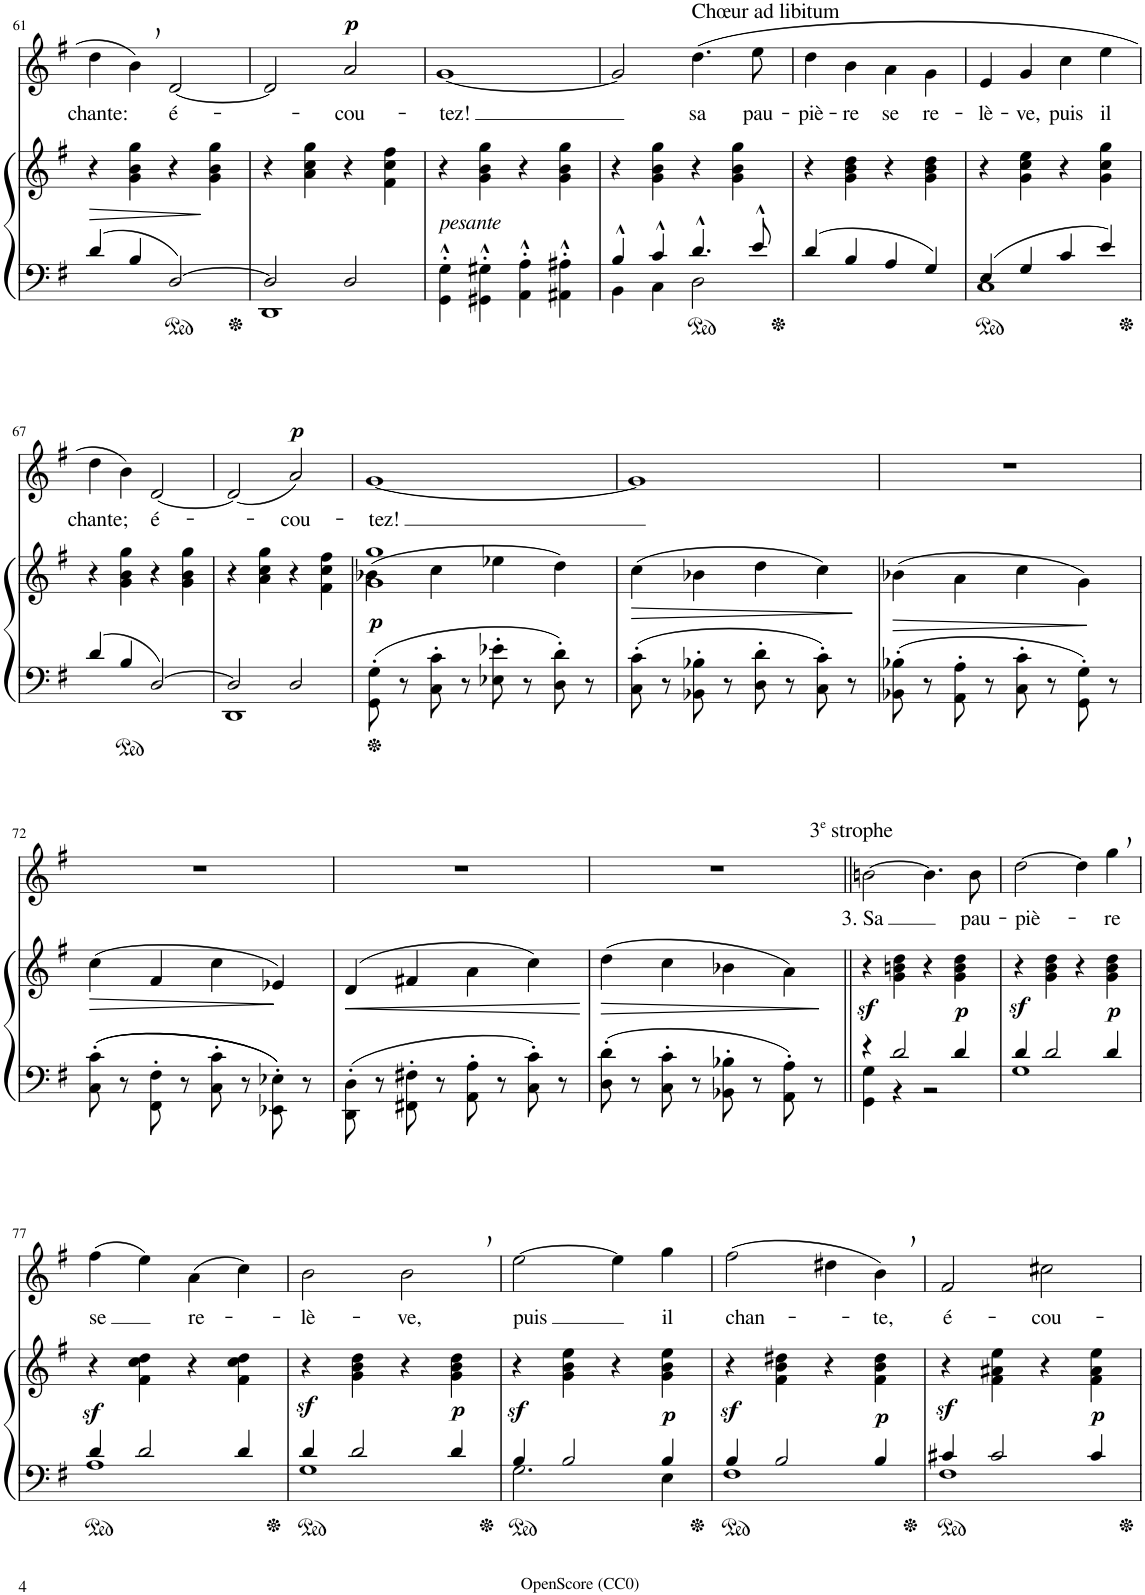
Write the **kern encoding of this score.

**kern	**kern	**dynam	**kern	**text	**dynam
*part2	*part2	*part2	*part1	*part1	*part1
*staff3	*staff2	*staff2/3	*staff1	*staff1	*staff1
*I"Piano	*	*	*I"Chant Voice	*	*
*I'Pno	*	*	*	*	*
!!LO:PB:g=z
*clefF4	*clefG2	*	*clefG2	*	*
*k[f#]	*k[f#]	*	*k[f#]	*	*
*M4/4	*M4/4	*	*M4/4	*	*
=61	=61	=61	=61	=61	=61
!	!	!LO:HP:b	!	!LO:LY:b	!
4d/	4r	>	4dd\	chante:	.
4B/	4g\ 4b\ 4gg\	.	4b,\	.	.
!	!	!	!	!LO:LY:b	!
[2D/	4r	.	[2d/	é-	.
.	4g\ 4b\ 4gg\	]	.	.	.
=62	=62	=62	=62	=62	=62
*^	*	*	*	*	*
2D/]	1DD	4r	.	2d/]	.	.
.	.	4a\ 4cc\ 4gg\	.	.	.	.
!	!	!	!	!	!LO:LY:b	!LO:DY:a
2D/	.	4r	.	2a/	-cou-	p
.	.	4f#\ 4cc\ 4ff#\	.	.	.	.
*v	*v	*	*	*	*	*
=63	=63	=63	=63	=63	=63
!	!	!	!	!LO:LY:b	!
4GG\'^^ 4G\'^^	4r	.	[1g	-tez!	.
!	!LO:TX:b:i:t=pesante	!	!	!	!
4GG#X\'^^ 4G#X\'^^	4g\ 4b\ 4gg\	.	.	.	.
4AA\'^^ 4A\'^^	4r	.	.	.	.
4AA#X\'^^ 4A#X\'^^	4g\ 4b\ 4gg\	.	.	.	.
=64	=64	=64	=64	=64	=64
*^	*	*	*	*	*
4B^^/	4BB\	4r	.	2g/]	.	.
4c^^/	4C\	4g\ 4b\ 4gg\	.	.	.	.
!	!	!	!	!LO:TX:a:t=Chœur ad libitum	!	!
!	!	!	!	!	!LO:LY:b	!
4.d^^/	2D\	4r	.	(4.dd\	sa	.
.	.	4g\ 4b\ 4gg\	.	.	.	.
!	!	!	!	!	!LO:LY:b	!
8e^^/	.	.	.	8ee\	pau-	.
*v	*v	*	*	*	*	*
=65	=65	=65	=65	=65	=65
!	!	!	!	!LO:LY:b	!
4d/	4r	.	4dd\	-piè-	.
!	!	!	!	!LO:LY:b	!
4B/	4g\ 4b\ 4dd\	.	4b\	-re	.
!	!	!	!	!LO:LY:b	!
4A/	4r	.	4a\	se	.
!	!	!	!	!LO:LY:b	!
4G/	4g\ 4b\ 4dd\	.	4g\	re-	.
=66	=66	=66	=66	=66	=66
*^	*	*	*	*	*
!	!	!	!	!	!LO:LY:b	!
4E/	1C	4r	.	4e/	-lè-	.
!	!	!	!	!	!LO:LY:b	!
4G/	.	4g\ 4cc\ 4ee\	.	4g/	-ve,	.
!	!	!	!	!	!LO:LY:b	!
4c/	.	4r	.	4cc\	puis	.
!	!	!	!	!	!LO:LY:b	!
4e/	.	4g\ 4cc\ 4gg\	.	4ee\	il	.
*v	*v	*	*	*	*	*
!!LO:LB:g=z
=67	=67	=67	=67	=67	=67
!	!	!	!	!LO:LY:b	!
4d/	4r	.	4dd\	chante;	.
4B/	4g\ 4b\ 4gg\	.	4b\)	.	.
!	!	!	!	!LO:LY:b	!
[2D/	4r	.	[2d/	é-	.
.	4g\ 4b\ 4gg\	.	.	.	.
=68	=68	=68	=68	=68	=68
*^	*	*	*	*	*
2D/]	1DD	4r	.	(2d/]	.	.
.	.	4a\ 4cc\ 4gg\	.	.	.	.
!	!	!	!	!	!LO:LY:b	!LO:DY:a
2D/	.	4r	.	2a/)	-cou-	p
.	.	4f#\ 4cc\ 4ff#\	.	.	.	.
*v	*v	*	*	*	*	*
=69	=69	=69	=69	=69	=69
*	*^	*	*	*	*
!	!	!	!LO:DY:b	!	!LO:LY:b	!
8GG\' 8G\'	(>4b-X\	1g 1gg	p	[1g	-tez!	.
8r	.	.	.	.	.	.
8C\' 8c\'	4cc\	.	.	.	.	.
8r	.	.	.	.	.	.
8E-X\' 8e-X\'	4ee-X\	.	.	.	.	.
8r	.	.	.	.	.	.
8D\' 8d\'	4dd\)	.	.	.	.	.
8r	.	.	.	.	.	.
*	*v	*v	*	*	*	*
=70	=70	=70	=70	=70	=70
!	!	!LO:HP:b	!	!	!
8C\' 8c\'	(>4cc\	>	1g]	.	.
8r	.	.	.	.	.
8BB-X\' 8B-X\'	4b-X\	.	.	.	.
8r	.	.	.	.	.
8D\' 8d\'	4dd\	.	.	.	.
8r	.	.	.	.	.
8C\' 8c\'	4cc\)	]	.	.	.
8r	.	.	.	.	.
=71	=71	=71	=71	=71	=71
!	!	!LO:HP:b	!	!	!
8BB-X\' 8B-X\'	(4b-X\	>	1r	.	.
8r	.	.	.	.	.
8AA\' 8A\'	4a\	.	.	.	.
8r	.	.	.	.	.
8C\' 8c\'	4cc\	.	.	.	.
8r	.	.	.	.	.
8GG\' 8G\'	4g\)	]	.	.	.
8r	.	.	.	.	.
!!LO:LB:g=z
=72	=72	=72	=72	=72	=72
!	!	!LO:HP:b	!	!	!
8C\' 8c\'	(4cc\	>	1r	.	.
8r	.	.	.	.	.
8FF#\' 8F#\'	4f#/	.	.	.	.
8r	.	.	.	.	.
8C\' 8c\'	4cc\	.	.	.	.
8r	.	.	.	.	.
8EE-X\' 8E-X\'	4e-X/)	]	.	.	.
8r	.	.	.	.	.
=73	=73	=73	=73	=73	=73
!	!	!LO:HP:b	!	!	!
8DD\' 8D\'	(>4d/	<	1r	.	.
8r	.	.	.	.	.
8FF#X\' 8F#X\'	4f#X/	.	.	.	.
8r	.	.	.	.	.
8AA\' 8A\'	4a\	.	.	.	.
8r	.	.	.	.	.
8C\' 8c\'	4cc\)	.	.	.	.
8r	.	.	.	.	.
.	.	[	.	.	.
=74	=74	=74	=74	=74	=74
!	!	!LO:HP:b	!	!	!
8D\' 8d\'	(4dd\	>	1r	.	.
8r	.	.	.	.	.
8C\' 8c\'	4cc\	.	.	.	.
8r	.	.	.	.	.
8BB-X\' 8B-X\'	4b-X\	.	.	.	.
8r	.	.	.	.	.
8AA\' 8A\'	4a\)	]	.	.	.
8r	.	.	.	.	.
=75||	=75||	=75||	=75||	=75||	=75||
*^	*	*	*	*	*
!	!	!	!	!LO:TX:a:t=3	!	!
!	!	!	!	!LO:TX:a:t=e	!	!
!	!	!	!	!LO:TX:a:t=strophe	!	!
!	!	!	!LO:DY:a=2	!	!LO:LY:b	!
4r	4GG\ 4G\	4r	sf	[2bn\	3. Sa	.
2d/	4r	4g\ 4bn\ 4dd\	.	.	.	.
.	2r	4r	.	4.b\]	.	.
!	!	!	!LO:DY:b	!	!	!
4d/	.	4g\ 4b\ 4dd\	p	.	.	.
!	!	!	!	!	!LO:LY:b	!
.	.	.	.	8b\	pau-	.
=76	=76	=76	=76	=76	=76	=76
!	!	!	!LO:DY:b	!	!LO:LY:b	!
4d/	1G	4r	sf	[2dd\	-piè-	.
2d/	.	4g\ 4b\ 4dd\	.	.	.	.
.	.	4r	.	4dd\]	.	.
!	!	!	!LO:DY:b	!	!LO:LY:b	!
4d/	.	4g\ 4b\ 4dd\	p	4gg,\	-re	.
!!LO:LB:g=z
=77	=77	=77	=77	=77	=77	=77
!	!	!	!LO:DY:b	!	!LO:LY:b	!
4d/	1A	4r	sf	(4ff#\	se	.
2d/	.	4f#\ 4cc\ 4dd\	.	4ee\)	.	.
!	!	!	!	!	!LO:LY:b	!
.	.	4r	.	(4a\	re-	.
4d/	.	4f#\ 4cc\ 4dd\	.	4cc\)	.	.
=78	=78	=78	=78	=78	=78	=78
!	!	!	!LO:DY:b	!	!LO:LY:b	!
4d/	1G	4r	sf	2b\	-lè-	.
2d/	.	4g\ 4b\ 4dd\	.	.	.	.
!	!	!	!	!	!LO:LY:b	!
.	.	4r	.	2b,\	-ve,	.
!	!	!	!LO:DY:b	!	!	!
4d/	.	4g\ 4b\ 4dd\	p	.	.	.
=79	=79	=79	=79	=79	=79	=79
!	!	!	!LO:DY:b	!	!LO:LY:b	!
4B/	2.G\	4r	sf	[2ee\	puis	.
2B/	.	4g\ 4b\ 4ee\	.	.	.	.
.	.	4r	.	4ee\]	.	.
!	!	!	!LO:DY:b	!	!LO:LY:b	!
4B/	4E\	4g\ 4b\ 4ee\	p	4gg\	il	.
=80	=80	=80	=80	=80	=80	=80
!	!	!	!LO:DY:b	!	!LO:LY:b	!
4B/	1F#	4r	sf	(2ff#\	chan-	.
2B/	.	4f#\ 4b\ 4dd#X\	.	.	.	.
.	.	4r	.	4dd#X\	.	.
!	!	!	!LO:DY:b	!	!LO:LY:b	!
4B/	.	4f#\ 4b\ 4dd#\	p	4b,\)	-te,	.
=81	=81	=81	=81	=81	=81	=81
!	!	!	!LO:DY:b	!	!LO:LY:b	!
4c#X/	1F#	4r	sf	2f#/	é-	.
2c#/	.	4f#\ 4a#X\ 4ee\	.	.	.	.
!	!	!	!	!	!LO:LY:b	!
.	.	4r	.	2cc#X\	-cou-	.
!	!	!	!LO:DY:b	!	!	!
4c#/	.	4f#\ 4a#\ 4ee\	p	.	.	.
*v	*v	*	*	*	*	*
=	=	=	=	=	=
*-	*-	*-	*-	*-	*-
